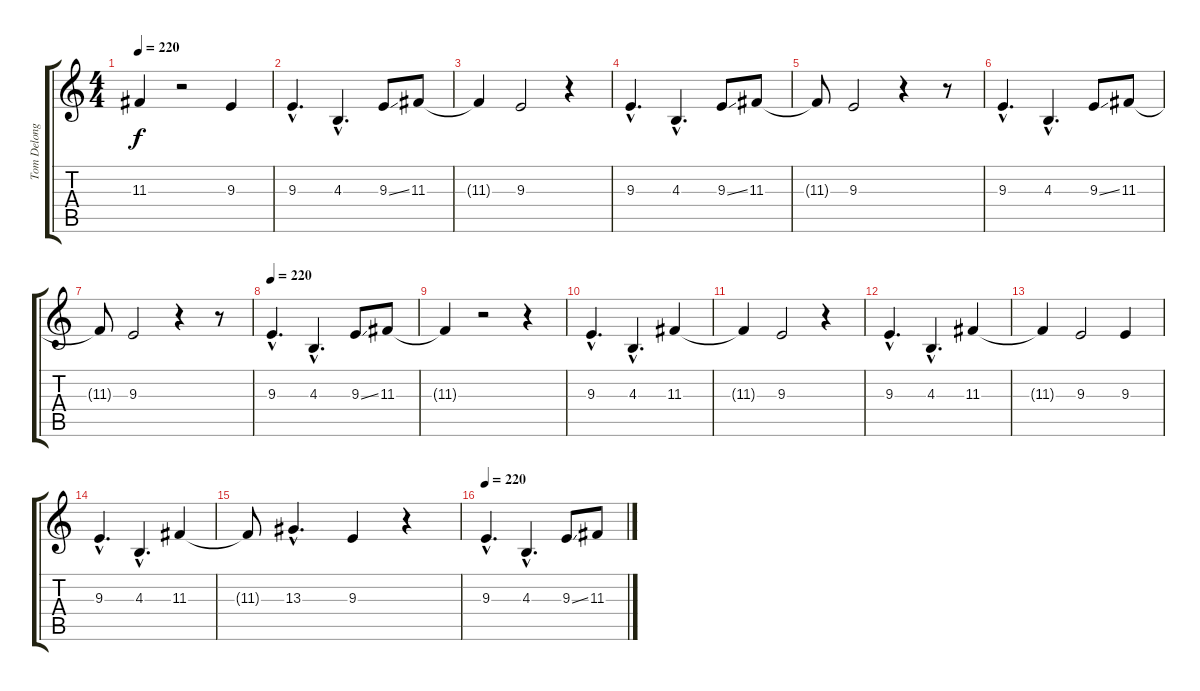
\track ("Tom Delonge(Vocal)" "Tom Delong") {instrument lead2sawtooth}
\staff {score tabs}
\tuning (E4 B3 G3 D3 A2 E2) {hide}
\ts (4 4)
\tempo 220
\clef g2
\ks c
11.3{t}.4{dy f} r.2 9.3.4 |
9.3{hac}.4{d} 4.3{hac}.4{d} 9.3{ss}.8 11.3.8 |
11.3{t}.4 9.3.2 r.4 |
9.3{hac}.4{d} 4.3{hac}.4{d} 9.3{ss}.8 11.3.8 |
11.3{t}.8 9.3.2 r.4 r.8 |
9.3{hac}.4{d} 4.3{hac}.4{d} 9.3{ss}.8 11.3.8 |
11.3{t}.8 9.3.2 r.4 r.8 |
\tempo 220
9.3{hac}.4{d} 4.3{hac}.4{d} 9.3{ss}.8 11.3.8 |
11.3{t}.4 r.2 r.4 |
9.3{hac}.4{d} 4.3{hac}.4{d} 11.3.4 |
11.3{t}.4 9.3.2 r.4 |
9.3{hac}.4{d} 4.3{hac}.4{d} 11.3.4 |
11.3{t}.4 9.3.2 9.3.4 |
9.3{hac}.4{d} 4.3{hac}.4{d} 11.3.4 |
11.3{t}.8 13.3{hac}.4{d} 9.3.4 r.4 |
\tempo 220
9.3{hac}.4{d} 4.3{hac}.4{d} 9.3{ss}.8 11.3.8
